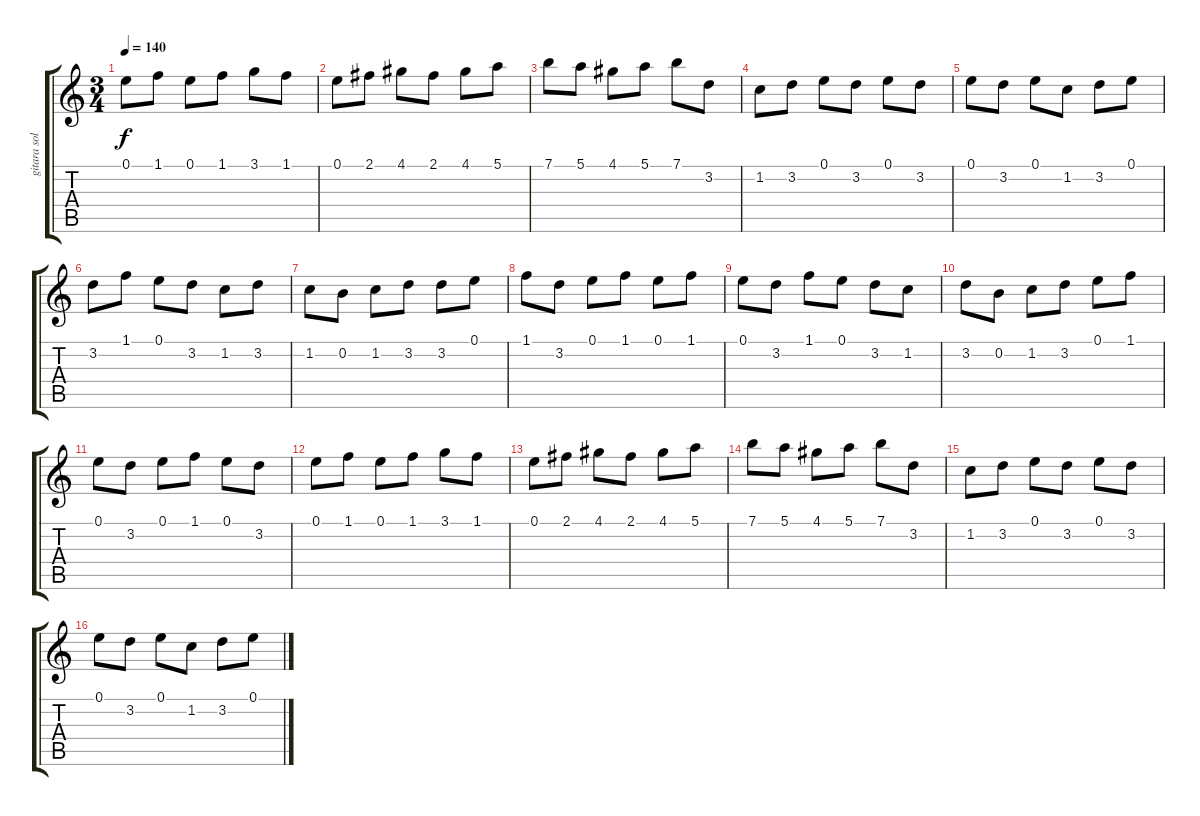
\track ("gitara solowa" "gitara sol") {instrument acousticguitarnylon}
\staff {score tabs}
\tuning (E4 B3 G3 D3 A2 E2) {hide}
\ts (3 4)
\tempo 140
\clef g2
\ks c
0.1.8{dy f} 1.1.8 0.1.8 1.1.8 3.1.8 1.1.8 |
0.1.8 2.1.8 4.1.8 2.1.8 4.1.8 5.1.8 |
7.1.8 5.1.8 4.1.8 5.1.8 7.1.8 3.2.8 |
1.2.8 3.2.8 0.1.8 3.2.8 0.1.8 3.2.8 |
0.1.8 3.2.8 0.1.8 1.2.8 3.2.8 0.1.8 |
3.2.8 1.1.8 0.1.8 3.2.8 1.2.8 3.2.8 |
1.2.8 0.2.8 1.2.8 3.2.8 3.2.8 0.1.8 |
1.1.8 3.2.8 0.1.8 1.1.8 0.1.8 1.1.8 |
0.1.8 3.2.8 1.1.8 0.1.8 3.2.8 1.2.8 |
3.2.8 0.2.8 1.2.8 3.2.8 0.1.8 1.1.8 |
0.1.8 3.2.8 0.1.8 1.1.8 0.1.8 3.2.8 |
0.1.8 1.1.8 0.1.8 1.1.8 3.1.8 1.1.8 |
0.1.8 2.1.8 4.1.8 2.1.8 4.1.8 5.1.8 |
7.1.8 5.1.8 4.1.8 5.1.8 7.1.8 3.2.8 |
1.2.8 3.2.8 0.1.8 3.2.8 0.1.8 3.2.8 |
0.1.8 3.2.8 0.1.8 1.2.8 3.2.8 0.1.8
